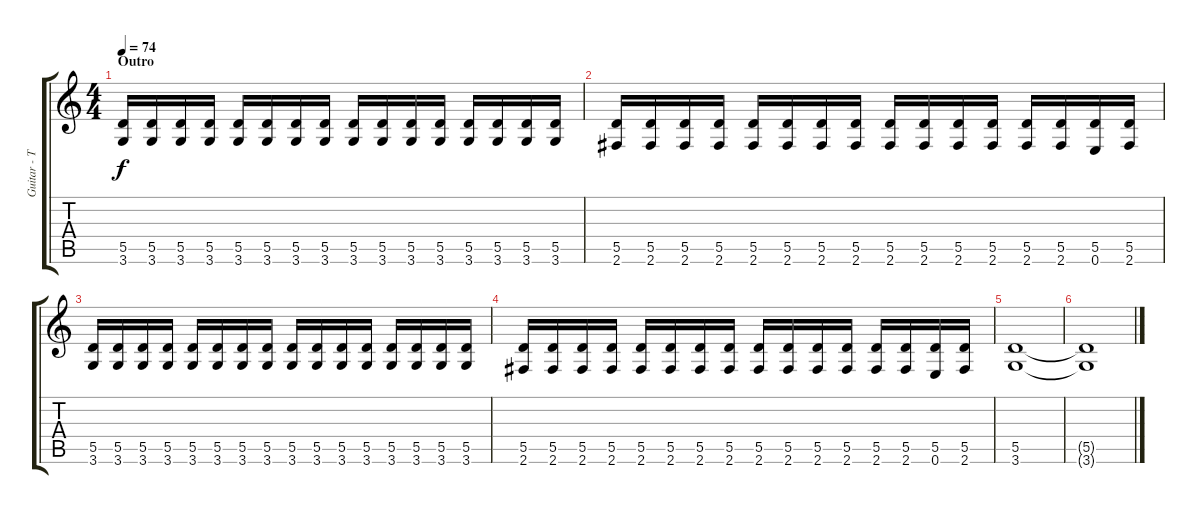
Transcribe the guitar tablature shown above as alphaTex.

\track ("Guitar - Tom" "Guitar - T") {instrument electricguitarclean}
\staff {score tabs}
\tuning (E4 B3 G3 D3 A2 E2) {hide}
\ts (4 4)
\section ("" "Outro")
\tempo 74
\clef g2
\ks c
(5.5 3.6).16{dy f} (5.5 3.6).16 (5.5 3.6).16 (5.5 3.6).16 (5.5 3.6).16 (5.5 3.6).16 (5.5 3.6).16 (5.5 3.6).16 (5.5 3.6).16 (5.5 3.6).16 (5.5 3.6).16 (5.5 3.6).16 (5.5 3.6).16 (5.5 3.6).16 (5.5 3.6).16 (5.5 3.6).16 |
(5.5 2.6).16 (5.5 2.6).16 (5.5 2.6).16 (5.5 2.6).16 (5.5 2.6).16 (5.5 2.6).16 (5.5 2.6).16 (5.5 2.6).16 (5.5 2.6).16 (5.5 2.6).16 (5.5 2.6).16 (5.5 2.6).16 (5.5 2.6).16 (5.5 2.6).16 (5.5 0.6).16 (5.5 2.6).16 |
(5.5 3.6).16 (5.5 3.6).16 (5.5 3.6).16 (5.5 3.6).16 (5.5 3.6).16 (5.5 3.6).16 (5.5 3.6).16 (5.5 3.6).16 (5.5 3.6).16 (5.5 3.6).16 (5.5 3.6).16 (5.5 3.6).16 (5.5 3.6).16 (5.5 3.6).16 (5.5 3.6).16 (5.5 3.6).16 |
(5.5 2.6).16 (5.5 2.6).16 (5.5 2.6).16 (5.5 2.6).16 (5.5 2.6).16 (5.5 2.6).16 (5.5 2.6).16 (5.5 2.6).16 (5.5 2.6).16 (5.5 2.6).16 (5.5 2.6).16 (5.5 2.6).16 (5.5 2.6).16 (5.5 2.6).16 (5.5 0.6).16 (5.5 2.6).16 |
(5.5 3.6).1{volume 0} |
(5.5{t} 3.6{t}).1
